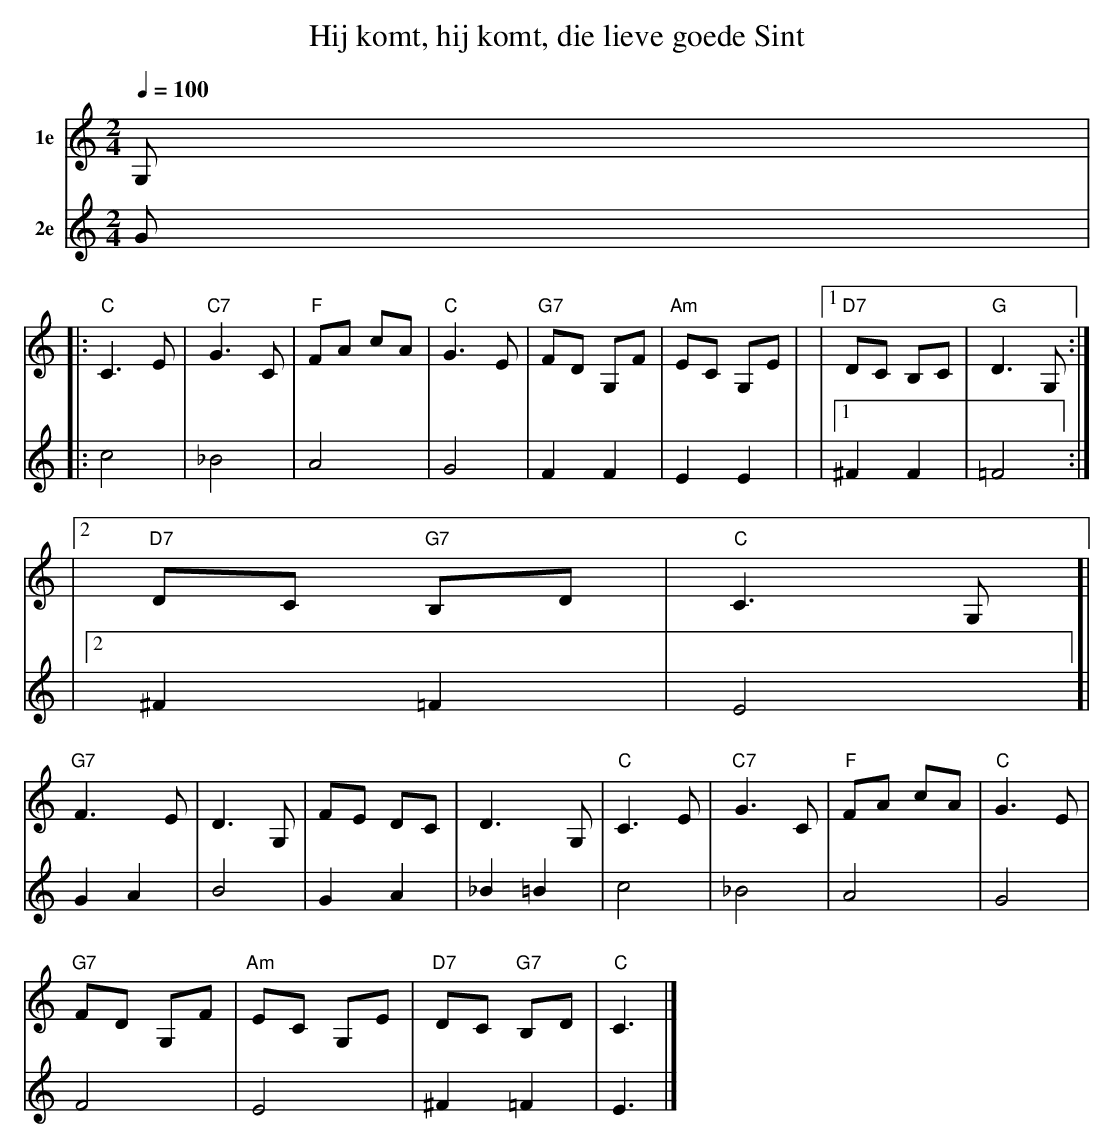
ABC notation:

X:1
T:Hij komt, hij komt, die lieve goede Sint
Q:1/4=100
V:1 name="1e" program=0
V:2 name="2e" transposition=-12 program=21
V:1 name="1e" program=0
M:2/4
L:1/8
K:C
G, |:
"C"C3 E | "C7"G3 C | "F"FA cA | "C"G3 E | "G7"FD G,F | "Am"EC G,E | |[1 "D7"DC B,C | "G"D3 G, :|
|[2 "D7"DC "G7"B,D | "C"C3 G, [|
"G7"F3 E | D3 G, | FE DC | D3 G, | "C"C3 E | "C7"G3 C | "F"FA cA | "C"G3 E |
"G7"FD G,F | "Am"EC G,E | "D7"DC "G7"B,D | "C"C3 |]
V:2 name="2e" transposition=-12 program=21
M:2/4
L:1/8
K:C
G |:
c4 | _B4 | A4 | G4 | F2 F2 | E2 E2 | |[1 ^F2 F2 | =F4 :|
|[2 ^F2 =F2 | E4 [|
G2 A2 | B4 | G2 A2 | _B2 =B2 | c4 | _B4 | A4 | G4 |
F4 | E4 | ^F2 =F2 | E3 |]
